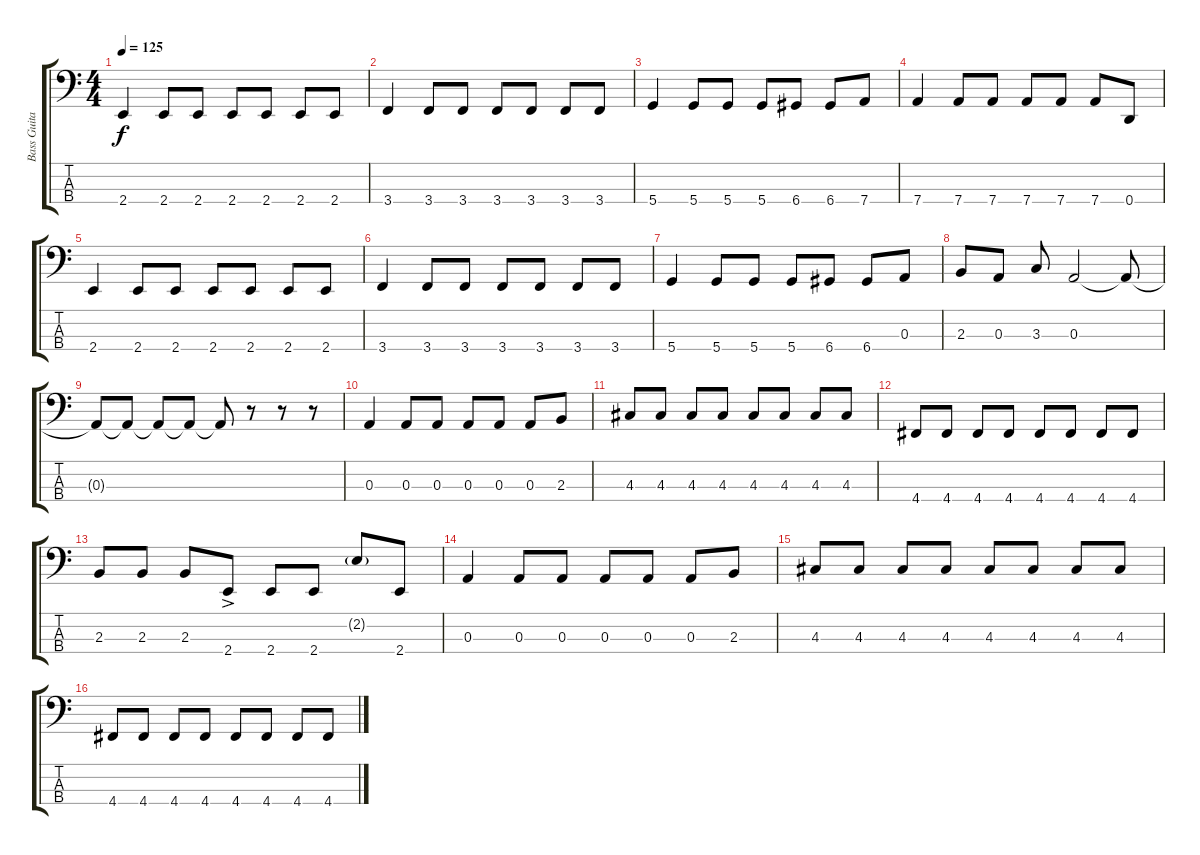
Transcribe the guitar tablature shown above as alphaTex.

\track ("Bass Guitar" "Bass Guita") {instrument fretlessbass}
\staff {score tabs}
\tuning (G2 D2 A1 D1) {hide}
\ts (4 4)
\tempo 125
\clef f4
\ks c
2.4.4{dy f} 2.4.8 2.4.8 2.4.8 2.4.8 2.4.8 2.4.8 |
3.4.4 3.4.8 3.4.8 3.4.8 3.4.8 3.4.8 3.4.8 |
5.4.4 5.4.8 5.4.8 5.4.8 6.4.8 6.4.8 7.4.8 |
7.4.4 7.4.8 7.4.8 7.4.8 7.4.8 7.4.8 0.4.8 |
2.4.4 2.4.8 2.4.8 2.4.8 2.4.8 2.4.8 2.4.8 |
3.4.4 3.4.8 3.4.8 3.4.8 3.4.8 3.4.8 3.4.8 |
5.4.4 5.4.8 5.4.8 5.4.8 6.4.8 6.4.8 0.3.8 |
2.3.8 0.3.8 3.3.8 0.3.2 0.3{t}.8 |
0.3{t}.8 0.3{t}.8 0.3{t}.8 0.3{t}.8 0.3{t}.8 r.8 r.8 r.8 |
0.3.4 0.3.8 0.3.8 0.3.8 0.3.8 0.3.8 2.3.8 |
4.3.8 4.3.8 4.3.8 4.3.8 4.3.8 4.3.8 4.3.8 4.3.8 |
4.4.8 4.4.8 4.4.8 4.4.8 4.4.8 4.4.8 4.4.8 4.4.8 |
2.3.8 2.3.8 2.3.8 2.4{ac}.8 2.4.8 2.4.8 2.2{g}.8 2.4.8 |
0.3.4 0.3.8 0.3.8 0.3.8 0.3.8 0.3.8 2.3.8 |
4.3.8 4.3.8 4.3.8 4.3.8 4.3.8 4.3.8 4.3.8 4.3.8 |
4.4.8 4.4.8 4.4.8 4.4.8 4.4.8 4.4.8 4.4.8 4.4.8
